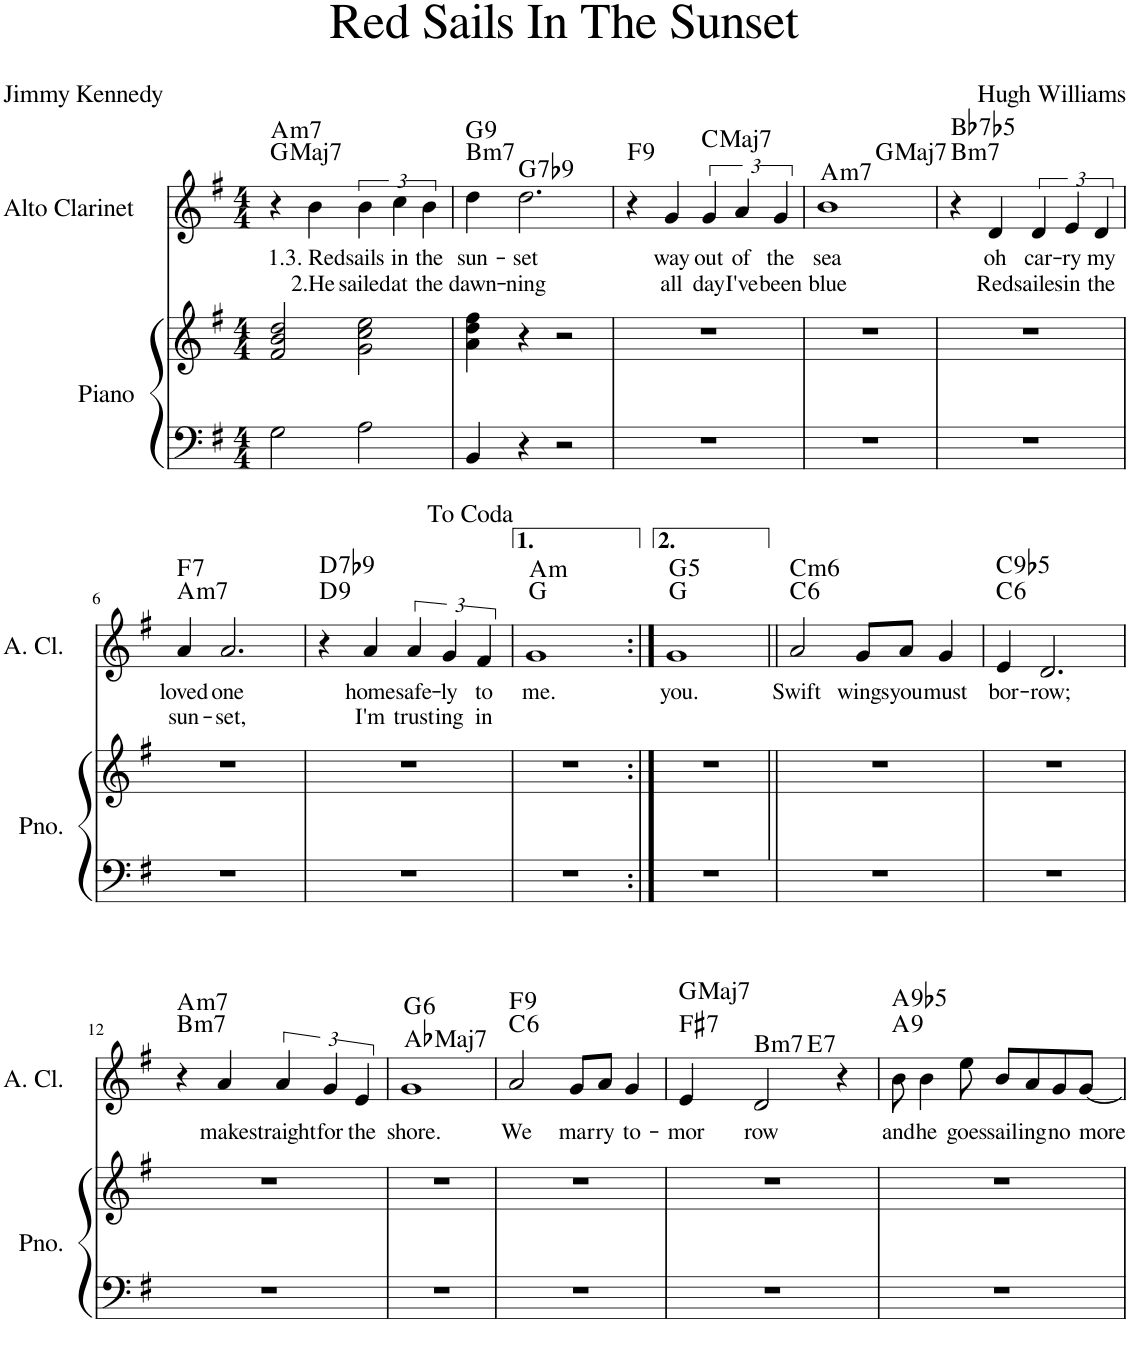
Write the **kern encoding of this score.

**kern	**kern	**kern	**text	**text	**harte
*part2	*part2	*part1	*part1	*part1	*part1
*staff3	*staff2	*staff1	*staff1	*staff1	*
*I"Piano	*	*I"Alto Clarinet	*	*	*
*I'Pno.	*	*I'A. Cl.	*	*	*
*clefF4	*clefG2	*clefG2	*	*	*
*	*	*Trd1c2	*	*	*
*k[f#]	*k[f#]	*k[f#]	*	*	*
*M4/4	*M4/4	*M4/4	*	*	*
=1	=1	=1	=1	=1	=1
!	!	!	!	!	!LO:H:n=1:kt=Maj7
!	!	!	!	!	!LO:H:n=2:kt=m7
2G\	2f#/ 2b/ 2dd/	4r	.	.	G:maj7 A:min7
!	!	!	!LO:LY:b	!LO:LY:b	!
.	.	4b\	1.3. Red	2.He	.
!	!	!	!LO:LY:b	!LO:LY:b	!
2A\	2g\ 2cc\ 2ee\	6b\	sails	sailed	.
!	!	!	!LO:LY:b	!LO:LY:b	!
.	.	6cc\	in	at	.
!	!	!	!LO:LY:b	!LO:LY:b	!
.	.	6b\	the	the	.
=2	=2	=2	=2	=2	=2
!	!	!	!LO:LY:b	!LO:LY:b	!LO:H:n=1:kt=m7
!	!	!	!	!	!LO:H:n=2:kt=9
4BB/	4a\ 4dd\ 4ff#\	4dd\	sun-	dawn-	B:min7 G:9
!	!	!	!LO:LY:b	!LO:LY:b	!LO:H:kt=7
4r	4r	2.dd\	-set	-ning	G:7(b9)
2r	2r	.	.	.	.
=3	=3	=3	=3	=3	=3
!	!	!	!	!	!LO:H:kt=9
1r	1r	4r	.	.	F:9
!	!	!	!LO:LY:b	!LO:LY:b	!
.	.	4g/	way	all	.
!	!	!	!LO:LY:b	!LO:LY:b	!LO:H:kt=Maj7
.	.	6g/	out	day	C:maj7
!	!	!	!LO:LY:b	!LO:LY:b	!
.	.	6a/	of	I've	.
!	!	!	!LO:LY:b	!LO:LY:b	!
.	.	6g/	the	been	.
=4	=4	=4	=4	=4	=4
!	!	!	!LO:LY:b	!LO:LY:b	!LO:H:kt=m7
*	*	*^	*	*	*
1r	1r	1b	2ryy	-sea	blue	A:min7
!	!	!	!	!	!	!LO:H:kt=Maj7
.	.	.	2ryy	.	.	G:maj7
=5	=5	=5	=5	=5	=5	=5
!	!	!	!	!	!	!LO:H:n=1:kt=m7
!	!	!	!	!	!	!LO:H:n=2:kt=7
*	*	*v	*v	*	*	*
1r	1r	4r	.	.	B:min7 Bb:(3,b5,b7)
!	!	!	!LO:LY:b	!LO:LY:b	!
.	.	4d/	oh	Red	.
!	!	!	!LO:LY:b	!LO:LY:b	!
.	.	6d/	car-	sailes	.
!	!	!	!LO:LY:b	!LO:LY:b	!
.	.	6e/	-ry	in	.
!	!	!	!LO:LY:b	!LO:LY:b	!
.	.	6d/	my	the	.
!!LO:LB:g=z
=6	=6	=6	=6	=6	=6
!	!	!	!LO:LY:b	!LO:LY:b	!LO:H:n=1:kt=m7
!	!	!	!	!	!LO:H:n=2:kt=7
1r	1r	4a/	loved	sun-	A:min7 F:7
!	!	!	!LO:LY:b	!LO:LY:b	!
.	.	2.a/	one	-set,	.
=7	=7	=7	=7	=7	=7
!	!	!	!	!	!LO:H:n=1:kt=9
!	!	!	!	!	!LO:H:n=2:kt=7
1r	1r	4r	.	.	D:9 D:7(b9)
!	!	!	!LO:LY:b	!LO:LY:b	!
.	.	4a/	home	I'm	.
!	!	!	!LO:LY:b	!LO:LY:b	!
.	.	6a/	safe-	trust-	.
!	!	!	!LO:LY:b	!LO:LY:b	!
.	.	6g/	-ly	-ing	.
!	!	!	!LO:LY:b	!LO:LY:b	!
.	.	6f#/	to	in	.
=8	=8	=8	=8	=8	=8
!	!	!	!LO:LY:b	!	!LO:H:n=2:kt=m
1r	1r	1g	me.	.	G:maj A:min
=9:|!	=9:|!	=9:|!	=9:|!	=9:|!	=9:|!
!	!	!	!LO:LY:b	!	!LO:H:n=2:kt=5
1r	1r	1g	you.	.	G:maj G:(1,5)
=10||	=10||	=10||	=10||	=10||	=10||
!	!	!	!LO:LY:b	!	!LO:H:n=1:kt=6
!	!	!	!	!	!LO:H:n=2:kt=m6
1r	1r	2a/	Swift	.	C:maj6 C:min6
!	!	!	!LO:LY:b	!	!
.	.	8g/L	wings	.	.
!	!	!	!LO:LY:b	!	!
.	.	8a/J	you	.	.
!	!	!	!LO:LY:b	!	!
.	.	4g/	must	.	.
=11	=11	=11	=11	=11	=11
!	!	!	!LO:LY:b	!	!LO:H:n=1:kt=6
!	!	!	!	!	!LO:H:n=2:kt=9
1r	1r	4e/	bor-	.	C:maj6 C:(3,b5,b7,9)
!	!	!	!LO:LY:b	!	!
.	.	2.d/	-row;	.	.
!!LO:LB:g=z
=12	=12	=12	=12	=12	=12
!	!	!	!	!	!LO:H:n=1:kt=m7
!	!	!	!	!	!LO:H:n=2:kt=m7
1r	1r	4r	.	.	B:min7 A:min7
!	!	!	!LO:LY:b	!	!
.	.	4a/	make	.	.
!	!	!	!LO:LY:b	!	!
.	.	6a/	straight	.	.
!	!	!	!LO:LY:b	!	!
.	.	6g/	for	.	.
!	!	!	!LO:LY:b	!	!
.	.	6e/	the	.	.
=13	=13	=13	=13	=13	=13
!	!	!	!LO:LY:b	!	!LO:H:n=1:kt=Maj7
!	!	!	!	!	!LO:H:n=2:kt=6
1r	1r	1g	shore.	.	Ab:maj7 G:maj6
=14	=14	=14	=14	=14	=14
!	!	!	!LO:LY:b	!	!LO:H:n=1:kt=6
!	!	!	!	!	!LO:H:n=2:kt=9
1r	1r	2a/	We	.	C:maj6 F:9
!	!	!	!LO:LY:b	!	!
.	.	8g/L	mar-	.	.
!	!	!	!LO:LY:b	!	!
.	.	8a/J	-ry	.	.
!	!	!	!LO:LY:b	!	!
.	.	4g/	to-	.	.
=15	=15	=15	=15	=15	=15
!	!	!	!LO:LY:b	!	!LO:H:n=1:kt=7
!	!	!	!	!	!LO:H:n=2:kt=Maj7
*	*	*^	*	*	*
1r	1r	4e/	2ryy	-mor	.	F#:7 G:maj7
!	!	!	!	!LO:LY:b	!	!LO:H:kt=m7
.	.	2d/	.	row	.	B:min7
!	!	!	!	!	!	!LO:H:kt=7
.	.	.	2ryy	.	.	E:7
.	.	4r	.	.	.	.
=16	=16	=16	=16	=16	=16	=16
!	!	!	!	!LO:LY:b	!	!LO:H:n=1:kt=9
!	!	!	!	!	!	!LO:H:n=2:kt=9
*	*	*v	*v	*	*	*
1r	1r	8b\	and	.	A:9 A:(3,b5,b7,9)
!	!	!	!LO:LY:b	!	!
.	.	4b\	he	.	.
!	!	!	!LO:LY:b	!	!
.	.	8ee\	goes	.	.
!	!	!	!LO:LY:b	!	!
.	.	8b/L	sail-	.	.
!	!	!	!LO:LY:b	!	!
.	.	8a/	-ing	.	.
!	!	!	!LO:LY:b	!	!
.	.	8g/	no	.	.
!	!	!	!LO:LY:b	!	!
.	.	[8g/J	more	.	.
=	=	=	=	=	=
*-	*-	*-	*-	*-	*-
